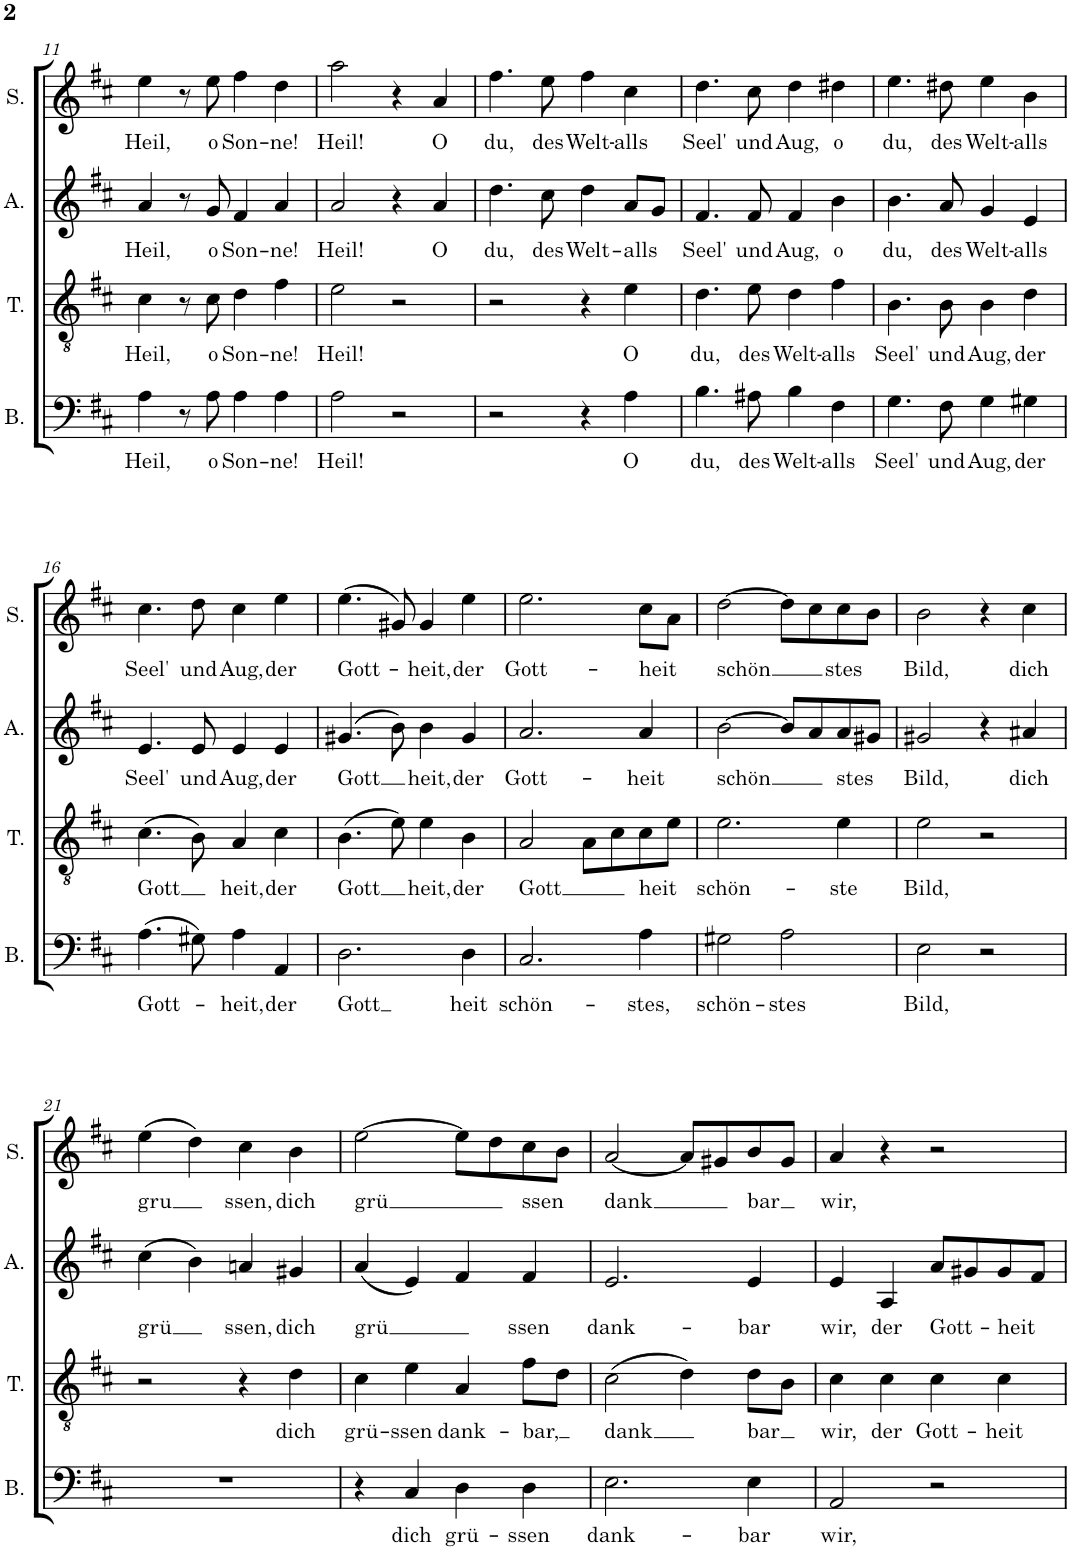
**kern	**text	**kern	**text	**kern	**text	**kern	**text
*part4	*part4	*part3	*part3	*part2	*part2	*part1	*part1
*staff4	*staff4	*staff3	*staff3	*staff2	*staff2	*staff1	*staff1
*I"Bass	*	*I"Tenor	*	*I"Alto	*	*I"Soprano	*
*I'B.	*	*I'T.	*	*I'A.	*	*I'S.	*
!!LO:PB:g=z
*clefF4	*	*clefGv2	*	*clefG2	*	*clefG2	*
*k[f#c#]	*	*k[f#c#]	*	*k[f#c#]	*	*k[f#c#]	*
*M4/4	*	*M4/4	*	*M4/4	*	*M4/4	*
*met(c)	*	*met(c)	*	*met(c)	*	*met(c)	*
=11	=11	=11	=11	=11	=11	=11	=11
!	!LO:LY:b	!	!LO:LY:b	!	!LO:LY:b	!	!LO:LY:b
4A\	Heil,	4c#\	Heil,	4a/	Heil,	4ee\	Heil,
8r	.	8r	.	8r	.	8r	.
!	!LO:LY:b	!	!LO:LY:b	!	!LO:LY:b	!	!LO:LY:b
8A\	o	8c#\	o	8g/	o	8ee\	o
!	!LO:LY:b	!	!LO:LY:b	!	!LO:LY:b	!	!LO:LY:b
4A\	Son-	4d\	Son-	4f#/	Son-	4ff#\	Son-
!	!LO:LY:b	!	!LO:LY:b	!	!LO:LY:b	!	!LO:LY:b
4A\	-ne!	4f#\	-ne!	4a/	-ne!	4dd\	-ne!
=12	=12	=12	=12	=12	=12	=12	=12
!	!LO:LY:b	!	!LO:LY:b	!	!LO:LY:b	!	!LO:LY:b
2A\	Heil!	2e\	Heil!	2a/	Heil!	2aa\	Heil!
2r	.	2r	.	4r	.	4r	.
!	!	!	!	!	!LO:LY:b	!	!LO:LY:b
.	.	.	.	4a/	O	4a/	O
=13	=13	=13	=13	=13	=13	=13	=13
!	!	!	!	!	!LO:LY:b	!	!LO:LY:b
2r	.	2r	.	4.dd\	du,	4.ff#\	du,
!	!	!	!	!	!LO:LY:b	!	!LO:LY:b
.	.	.	.	8cc#\	des	8ee\	des
!	!	!	!	!	!LO:LY:b	!	!LO:LY:b
4r	.	4r	.	4dd\	Welt-	4ff#\	Welt-
!	!LO:LY:b	!	!LO:LY:b	!	!LO:LY:b	!	!LO:LY:b
4A\	O	4e\	O	8a/L	-alls	4cc#\	-alls
.	.	.	.	8g/J	.	.	.
=14	=14	=14	=14	=14	=14	=14	=14
!	!LO:LY:b	!	!LO:LY:b	!	!LO:LY:b	!	!LO:LY:b
4.B\	du,	4.d\	du,	4.f#/	Seel'	4.dd\	Seel'
!	!LO:LY:b	!	!LO:LY:b	!	!LO:LY:b	!	!LO:LY:b
8A#X\	des	8e\	des	8f#/	und	8cc#\	und
!	!LO:LY:b	!	!LO:LY:b	!	!LO:LY:b	!	!LO:LY:b
4B\	Welt-	4d\	Welt-	4f#/	Aug,	4dd\	Aug,
!	!LO:LY:b	!	!LO:LY:b	!	!LO:LY:b	!	!LO:LY:b
4F#\	-alls	4f#\	-alls	4b\	o	4dd#X\	o
=15	=15	=15	=15	=15	=15	=15	=15
!	!LO:LY:b	!	!LO:LY:b	!	!LO:LY:b	!	!LO:LY:b
4.G\	Seel'	4.B\	Seel'	4.b\	du,	4.ee\	du,
!	!LO:LY:b	!	!LO:LY:b	!	!LO:LY:b	!	!LO:LY:b
8F#\	und	8B\	und	8a/	des	8dd#X\	des
!	!LO:LY:b	!	!LO:LY:b	!	!LO:LY:b	!	!LO:LY:b
4G\	Aug,	4B\	Aug,	4g/	Welt-	4ee\	Welt-
!	!LO:LY:b	!	!LO:LY:b	!	!LO:LY:b	!	!LO:LY:b
4G#X\	der	4d\	der	4e/	-alls	4b\	-alls
!!LO:LB:g=z
=16	=16	=16	=16	=16	=16	=16	=16
!	!LO:LY:b	!	!LO:LY:b	!	!LO:LY:b	!	!LO:LY:b
(4.A\	Gott-	(4.c#\	Gott	4.e/	Seel'	4.cc#\	Seel'
!	!	!	!	!	!LO:LY:b	!	!LO:LY:b
8G#X\)	.	8B\)	.	8e/	und	8dd\	und
!	!LO:LY:b	!	!LO:LY:b	!	!LO:LY:b	!	!LO:LY:b
4A\	-heit,	4A/	heit,	4e/	Aug,	4cc#\	Aug,
!	!LO:LY:b	!	!LO:LY:b	!	!LO:LY:b	!	!LO:LY:b
4AA/	der	4c#\	der	4e/	der	4ee\	der
=17	=17	=17	=17	=17	=17	=17	=17
!	!LO:LY:b	!	!LO:LY:b	!	!LO:LY:b	!	!LO:LY:b
2.D\	Gott	(4.B\	Gott	(4.g#X/	Gott	(4.ee\	Gott-
.	.	8e\)	.	8b\)	.	8g#X/)	.
!	!	!	!LO:LY:b	!	!LO:LY:b	!	!LO:LY:b
.	.	4e\	heit,	4b\	heit,	4g#/	-heit,
!	!LO:LY:b	!	!LO:LY:b	!	!LO:LY:b	!	!LO:LY:b
4D\	heit	4B\	der	4g#/	der	4ee\	der
=18	=18	=18	=18	=18	=18	=18	=18
!	!LO:LY:b	!	!LO:LY:b	!	!LO:LY:b	!	!LO:LY:b
2.C#/	schön-	2A/	Gott	2.a/	Gott-	2.ee\	Gott-
.	.	8A\L	.	.	.	.	.
.	.	8c#\	.	.	.	.	.
!	!LO:LY:b	!	!LO:LY:b	!	!LO:LY:b	!	!LO:LY:b
4A\	-stes,	8c#\	heit	4a/	-heit	8cc#\L	-heit
.	.	8e\J	.	.	.	8a\J	.
=19	=19	=19	=19	=19	=19	=19	=19
!	!LO:LY:b	!	!LO:LY:b	!	!LO:LY:b	!	!LO:LY:b
2G#X\	schön-	2.e\	schön-	[2b\	schön	[2dd\	schön
!	!LO:LY:b	!	!	!	!	!	!
2A\	-stes	.	.	8b/L]	.	8dd\L]	.
.	.	.	.	8a/	.	8cc#\	.
!	!	!	!LO:LY:b	!	!LO:LY:b	!	!LO:LY:b
.	.	4e\	-ste	8a/	stes	8cc#\	stes
.	.	.	.	8g#X/J	.	8b\J	.
=20	=20	=20	=20	=20	=20	=20	=20
!	!LO:LY:b	!	!LO:LY:b	!	!LO:LY:b	!	!LO:LY:b
2E\	Bild,	2e\	Bild,	2g#X/	Bild,	2b\	Bild,
2r	.	2r	.	4r	.	4r	.
!	!	!	!	!	!LO:LY:b	!	!LO:LY:b
.	.	.	.	4a#X/	dich	4cc#\	dich
!!LO:LB:g=z
=21	=21	=21	=21	=21	=21	=21	=21
!	!	!	!	!	!LO:LY:b	!	!LO:LY:b
1r	.	2r	.	(4cc#\	grü	(4ee\	gru
.	.	.	.	4b\)	.	4dd\)	.
!	!	!	!	!	!LO:LY:b	!	!LO:LY:b
.	.	4r	.	4an/	ssen,	4cc#\	ssen,
!	!	!	!LO:LY:b	!	!LO:LY:b	!	!LO:LY:b
.	.	4d\	dich	4g#X/	dich	4b\	dich
=22	=22	=22	=22	=22	=22	=22	=22
!	!	!	!LO:LY:b	!	!LO:LY:b	!	!LO:LY:b
4r	.	4c#\	grü-	(4a/	grü	[2ee\	grü
!	!LO:LY:b	!	!LO:LY:b	!	!	!	!
4C#/	dich	4e\	-ssen	4e/)	.	.	.
!	!LO:LY:b	!	!LO:LY:b	!	!	!	!
4D\	grü-	4A/	dank-	4f#/	.	8ee\L]	.
.	.	.	.	.	.	8dd\	.
!	!LO:LY:b	!	!LO:LY:b	!	!LO:LY:b	!	!LO:LY:b
4D\	-ssen	8f#\L	-bar,	4f#/	ssen	8cc#\	ssen
.	.	8d\J	.	.	.	8b\J	.
=23	=23	=23	=23	=23	=23	=23	=23
!	!LO:LY:b	!	!LO:LY:b	!	!LO:LY:b	!	!LO:LY:b
2.E\	dank-	(2c#\	dank	2.e/	dank-	[2a/	dank
.	.	4d\)	.	.	.	8a/L]	.
.	.	.	.	.	.	8g#X/	.
!	!LO:LY:b	!	!LO:LY:b	!	!LO:LY:b	!	!LO:LY:b
4E\	-bar	8d\L	bar	4e/	-bar	8b/	bar
.	.	8B\J	.	.	.	8g#/J	.
=24	=24	=24	=24	=24	=24	=24	=24
!	!LO:LY:b	!	!LO:LY:b	!	!LO:LY:b	!	!LO:LY:b
2AA/	wir,	4c#\	wir,	4e/	wir,	4a/	wir,
!	!	!	!LO:LY:b	!	!LO:LY:b	!	!
.	.	4c#\	der	4A/	der	4r	.
!	!	!	!LO:LY:b	!	!LO:LY:b	!	!
2r	.	4c#\	Gott-	8a/L	Gott-	2r	.
.	.	.	.	8g#X/	.	.	.
!	!	!	!LO:LY:b	!	!LO:LY:b	!	!
.	.	4c#\	-heit	8g#/	-heit	.	.
.	.	.	.	8f#/J	.	.	.
=	=	=	=	=	=	=	=
*-	*-	*-	*-	*-	*-	*-	*-
